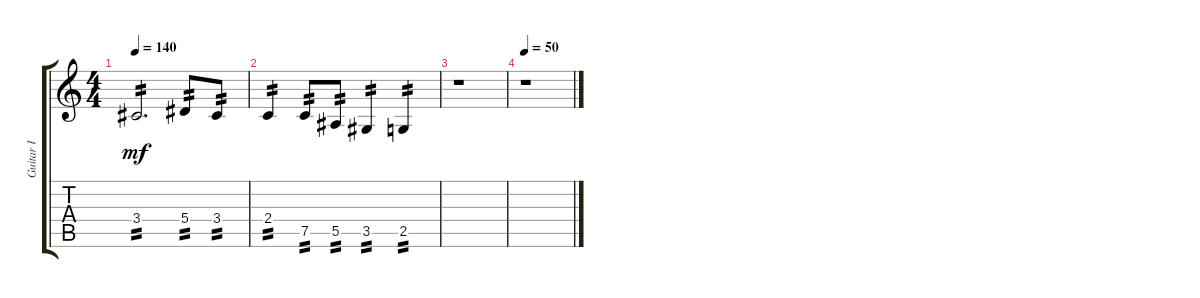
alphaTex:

\track ("Guitar I" "Guitar I") {instrument distortionguitar}
\staff {score tabs}
\tuning (C4 G3 Eb3 Bb2 F2 C2) {hide}
\ts (4 4)
\tempo 140
\clef g2
\ks c
3.4.2{d tp 2 dy mf} 5.4.8{tp 2} 3.4.8{tp 2} |
2.4.4{tp 2} 7.5.8{tp 2} 5.5.8{tp 2} 3.5.4{tp 2} 2.5.4{tp 2} |
r.1 |
\tempo 50
r.1
